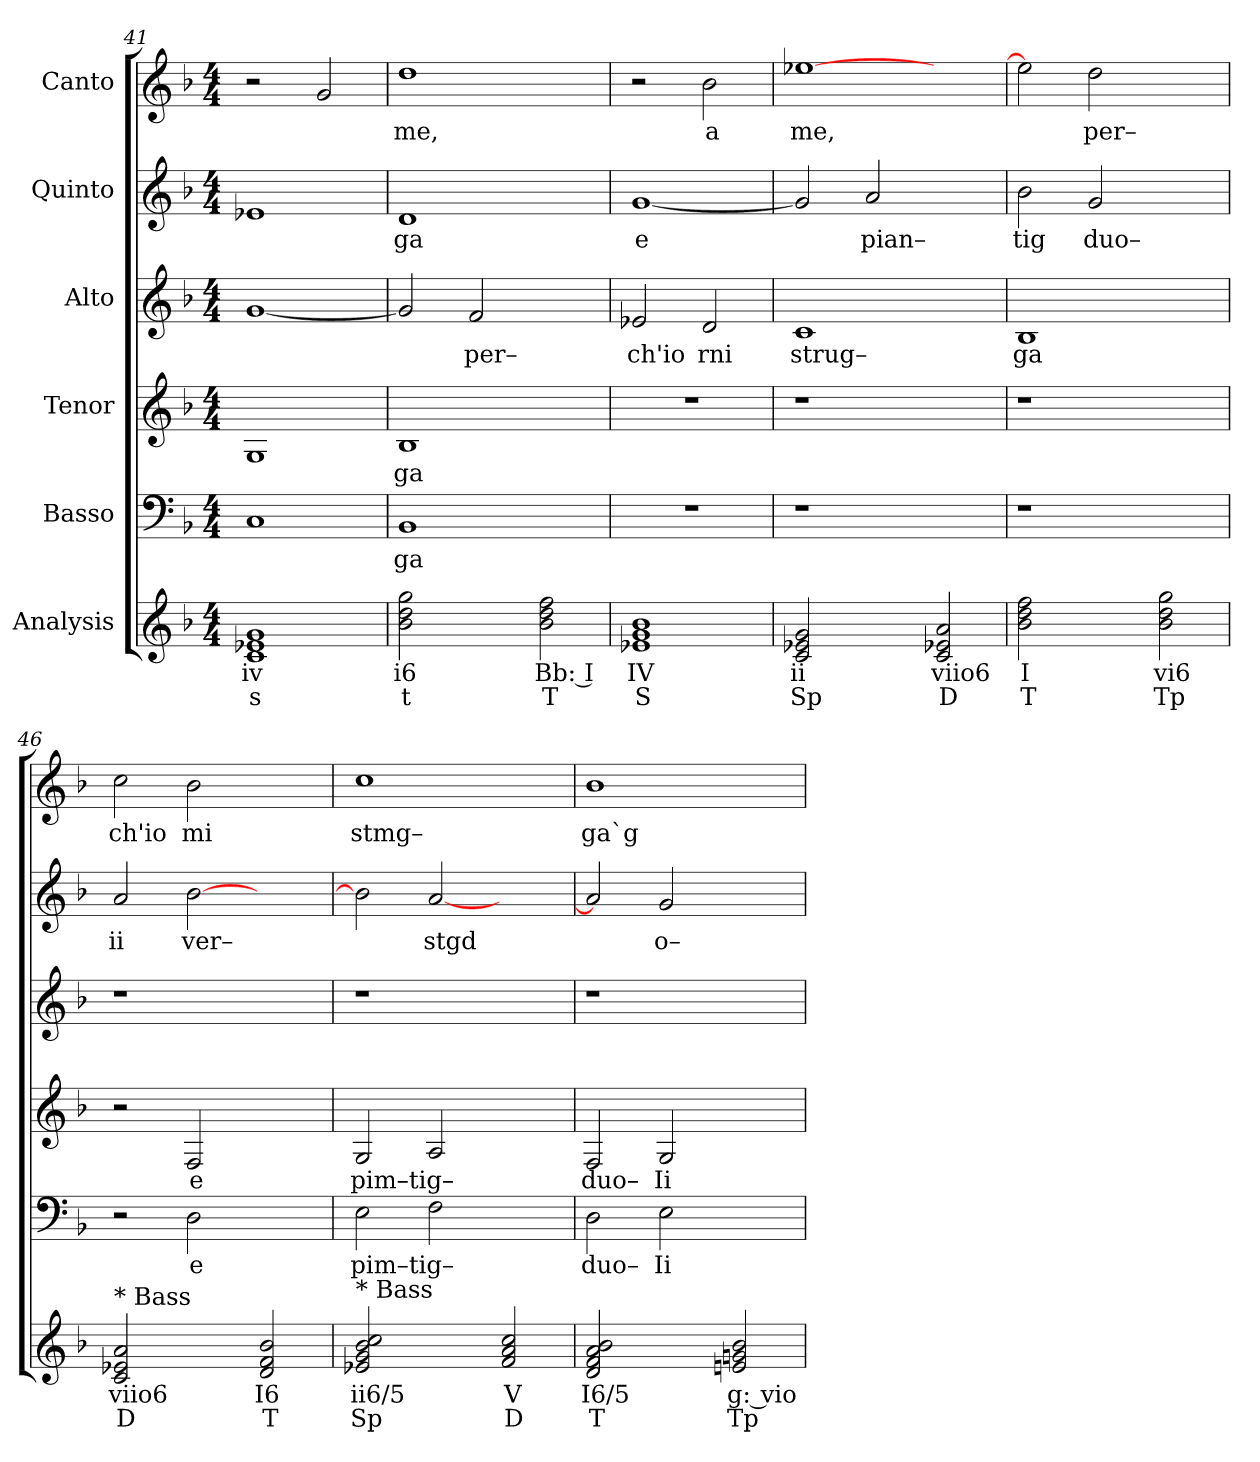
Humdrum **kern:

**kern	**text	**text	**kern	**text	**kern	**text	**kern	**text	**kern	**text	**kern	**text
*part6	*part6	*part6	*part5	*part5	*part4	*part4	*part3	*part3	*part2	*part2	*part1	*part1
*staff6	*staff6	*staff6	*staff5	*staff5	*staff4	*staff4	*staff3	*staff3	*staff2	*staff2	*staff1	*staff1
*I"Analysis	*	*	*I"Basso	*	*I"Tenor	*	*I"Alto	*	*I"Quinto	*	*I"Canto	*
*	*	*	*clefF4	*	*clefG2	*	*clefG2	*	*clefG2	*	*clefG2	*
*k[b-]	*	*	*k[b-]	*	*k[b-]	*	*k[b-]	*	*k[b-]	*	*k[b-]	*
*	*	*	*F:	*	*F:	*	*F:	*	*F:	*	*F:	*
*M4/4	*	*	*M4/4	*	*M4/4	*	*M4/4	*	*M4/4	*	*M4/4	*
=41	=41	=41	=41	=41	=41	=41	=41	=41	=41	=41	=41	=41
1c 1e-X 1g	iv	s	1C	.	1G	.	[1g	.	1e-X	.	2r	.
.	.	.	.	.	.	.	.	.	.	.	2g/	.
=42	=42	=42	=42	=42	=42	=42	=42	=42	=42	=42	=42	=42
!	!	!	!	!LO:LY:b	!	!	!	!	!	!	!	!
!	!	!	!	!	!	!LO:LY:b	!	!	!	!	!	!
!	!	!	!	!	!	!	!	!	!	!LO:LY:b	!	!
!	!	!	!	!	!	!	!	!	!	!	!	!LO:LY:b
2b- 2dd 2gg	i6	t	1BB-	ga	1B-	ga	2g/]	.	1d	ga	1dd	me,
!	!	!	!	!	!	!	!	!LO:LY:b	!	!	!	!
2ryy	.	.	.	.	.	.	2f/	per–	.	.	.	.
2b- 2dd 2ff	Bb: I	T	2ryy	.	2ryy	.	2ryy	.	2ryy	.	2ryy	.
=43	=43	=43	=43	=43	=43	=43	=43	=43	=43	=43	=43	=43
!	!	!	!	!	!	!	!	!LO:LY:b	!	!	!	!
!	!	!	!	!	!	!	!	!	!	!LO:LY:b	!	!
1e-X 1g 1b-	IV	S	1r	.	1r	.	2e-X/	ch'io	[1g	e	2r	.
!	!	!	!	!	!	!	!	!LO:LY:b	!	!	!	!
!	!	!	!	!	!	!	!	!	!	!	!	!LO:LY:b
.	.	.	.	.	.	.	2d/	rni	.	.	2b-\	a
=44	=44	=44	=44	=44	=44	=44	=44	=44	=44	=44	=44	=44
!	!	!	!	!	!	!	!	!LO:LY:b	!	!	!	!
!	!	!	!	!	!	!	!	!	!	!	!	!LO:LY:b
2c 2e-X 2g	ii	Sp	1r	.	1r	.	1c	strug–	2g/]	.	[1ee-X	me,
!	!	!	!	!	!	!	!	!	!	!LO:LY:b	!	!
2ryy	.	.	.	.	.	.	.	.	2a/	pian–	.	.
2c 2e-X 2a	viio6	D	2ryy	.	2ryy	.	2ryy	.	2ryy	.	2ryy	.
=45	=45	=45	=45	=45	=45	=45	=45	=45	=45	=45	=45	=45
!	!	!	!	!	!	!	!	!LO:LY:b	!	!	!	!
!	!	!	!	!	!	!	!	!	!	!LO:LY:b	!	!
2b- 2dd 2ff	I	T	1r	.	1r	.	1B-	ga	2b-\	tig	2ee-\]	.
!	!	!	!	!	!	!	!	!	!	!LO:LY:b	!	!
!	!	!	!	!	!	!	!	!	!	!	!	!LO:LY:b
2ryy	.	.	.	.	.	.	.	.	2g/	duo–	2dd\	per–
2b- 2dd 2gg	vi6	Tp	2ryy	.	2ryy	.	2ryy	.	2ryy	.	2ryy	.
=46	=46	=46	=46	=46	=46	=46	=46	=46	=46	=46	=46	=46
!	!	!	!	!	!	!	!	!	!	!LO:LY:b	!	!
!LO:TX:a:t=* Bass	!	!	!	!	!	!	!	!	!	!	!	!
!	!	!	!	!	!	!	!	!	!	!	!	!LO:LY:b
2c 2e-X 2a	viio6	D	2r	.	2r	.	1r	.	2a/	ii	2cc\	ch'io
!	!	!	!	!LO:LY:b	!	!	!	!	!	!	!	!
!	!	!	!	!	!	!LO:LY:b	!	!	!	!	!	!
!	!	!	!	!	!	!	!	!	!	!LO:LY:b	!	!
!	!	!	!	!	!	!	!	!	!	!	!	!LO:LY:b
2ryy	.	.	2D\	e	2F/	e	.	.	[2b-\	ver–	2b-\	mi
2d 2f 2b-	I6	T	2ryy	.	2ryy	.	2ryy	.	2ryy	.	2ryy	.
=47	=47	=47	=47	=47	=47	=47	=47	=47	=47	=47	=47	=47
!	!	!	!	!LO:LY:b	!	!	!	!	!	!	!	!
!	!	!	!	!	!	!LO:LY:b	!	!	!	!	!	!
!LO:TX:a:t=* Bass	!	!	!	!	!	!	!	!	!	!	!	!
!	!	!	!	!	!	!	!	!	!	!	!	!LO:LY:b
2e-X 2g 2b- 2cc	ii6/5	Sp	2E\	pim–tig–	2G/	pim–tig–	1r	.	2b-\]	.	1cc	stmg–
!	!	!	!	!	!	!	!	!	!	!LO:LY:b	!	!
2ryy	.	.	2F\	.	2A/	.	.	.	[2a/	stgd	.	.
2f 2a 2cc	V	D	2ryy	.	2ryy	.	2ryy	.	2ryy	.	2ryy	.
=48	=48	=48	=48	=48	=48	=48	=48	=48	=48	=48	=48	=48
!	!	!	!	!LO:LY:b	!	!	!	!	!	!	!	!
!	!	!	!	!	!	!LO:LY:b	!	!	!	!	!	!
!	!	!	!	!	!	!	!	!	!	!	!	!LO:LY:b
2d 2f 2a 2b-	I6/5	T	2D\	duo–	2F/	duo–	1r	.	2a/]	.	1b-	ga`g
!	!	!	!	!LO:LY:b	!	!	!	!	!	!	!	!
!	!	!	!	!	!	!LO:LY:b	!	!	!	!	!	!
!	!	!	!	!	!	!	!	!	!	!LO:LY:b	!	!
2ryy	.	.	2E\	Ii	2G/	Ii	.	.	2g/	o–	.	.
2en 2gn 2b-	g: vio	Tp	2ryy	.	2ryy	.	2ryy	.	2ryy	.	2ryy	.
=	=	=	=	=	=	=	=	=	=	=	=	=
*-	*-	*-	*-	*-	*-	*-	*-	*-	*-	*-	*-	*-
